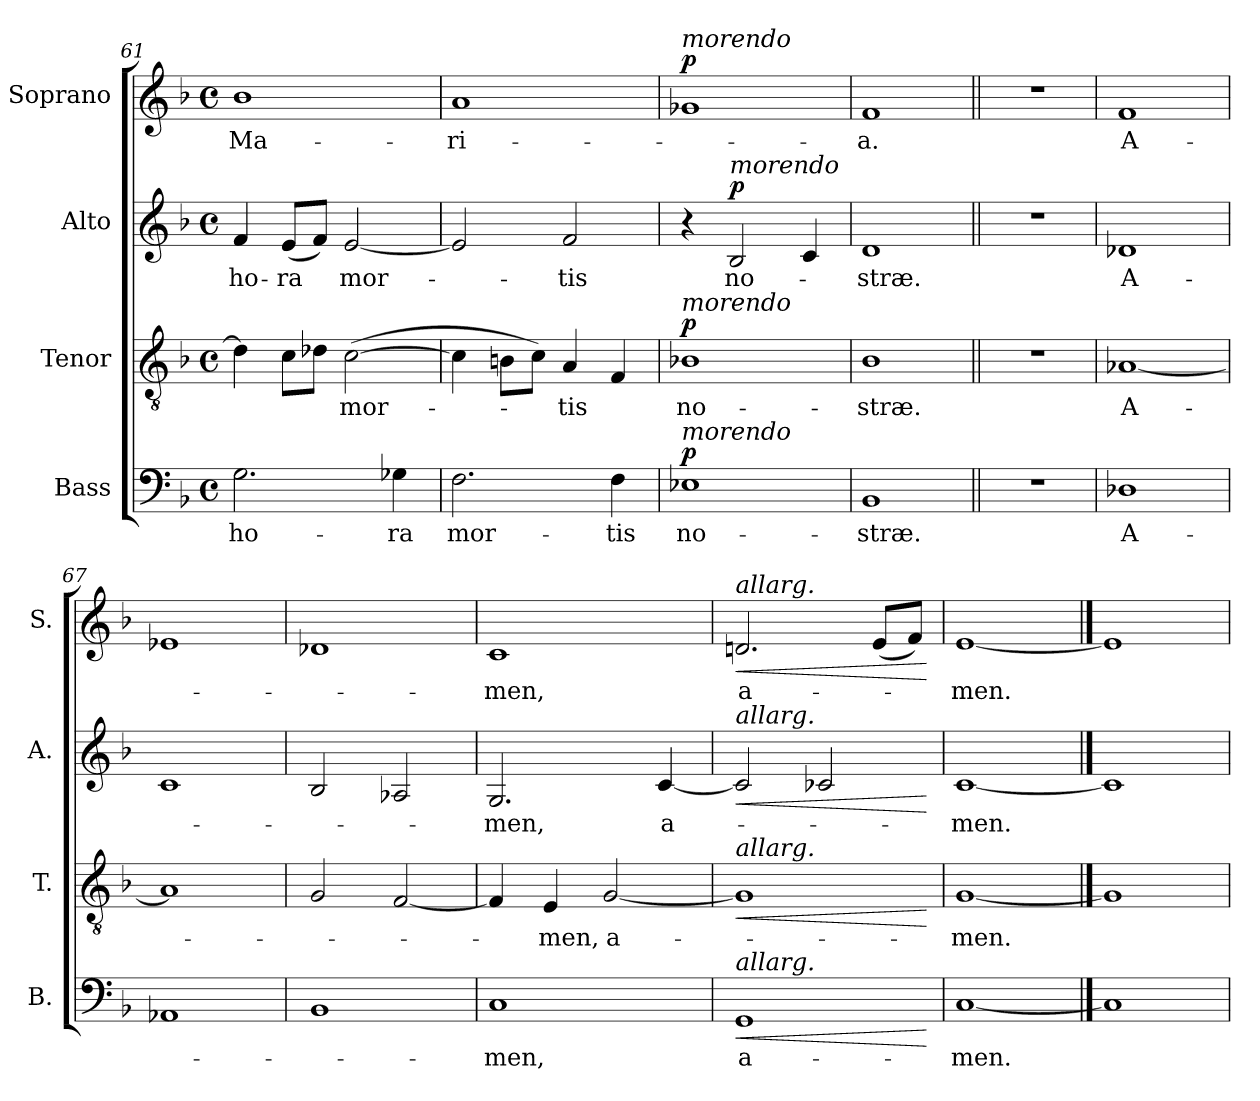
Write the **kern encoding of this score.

**kern	**text	**dynam	**kern	**text	**dynam	**kern	**text	**dynam	**kern	**text	**dynam
*part4	*part4	*part4	*part3	*part3	*part3	*part2	*part2	*part2	*part1	*part1	*part1
*staff4	*staff4	*staff4	*staff3	*staff3	*staff3	*staff2	*staff2	*staff2	*staff1	*staff1	*staff1
*I"Bass	*	*	*I"Tenor	*	*	*I"Alto	*	*	*I"Soprano	*	*
*I'B.	*	*	*I'T.	*	*	*I'A.	*	*	*I'S.	*	*
*clefF4	*	*	*clefGv2	*	*	*clefG2	*	*	*clefG2	*	*
*k[b-]	*	*	*k[b-]	*	*	*k[b-]	*	*	*k[b-]	*	*
*M4/4	*	*	*M4/4	*	*	*M4/4	*	*	*M4/4	*	*
*met(c)	*	*	*met(c)	*	*	*met(c)	*	*	*met(c)	*	*
=61	=61	=61	=61	=61	=61	=61	=61	=61	=61	=61	=61
!	!LO:LY:b	!	!	!	!	!	!LO:LY:b	!	!	!LO:LY:b	!
2.G\	ho-	.	4d-\]	.	.	4f/	ho-	.	1b-	Ma-	.
!	!	!	!	!	!	!	!LO:LY:b	!	!	!	!
.	.	.	8c\L	.	.	(<8e/L	-ra	.	.	.	.
.	.	.	8d-X\J	.	.	8f/J)	.	.	.	.	.
!	!	!	!	!LO:LY:b	!	!	!LO:LY:b	!	!	!	!
.	.	.	(>[2c\	mor-	.	[2e/	mor-	.	.	.	.
!	!LO:LY:b	!	!	!	!	!	!	!	!	!	!
4G-X\	-ra	.	.	.	.	.	.	.	.	.	.
!!LO:LB:g=z
=62	=62	=62	=62	=62	=62	=62	=62	=62	=62	=62	=62
!	!LO:LY:b	!	!	!	!	!	!	!	!	!LO:LY:b	!
2.F\	mor-	.	4c\]	.	.	2e/]	.	.	1a	-ri-	.
.	.	.	8Bn\L	.	.	.	.	.	.	.	.
.	.	.	8c\J)	.	.	.	.	.	.	.	.
!	!	!	!	!LO:LY:b	!	!	!LO:LY:b	!	!	!	!
.	.	.	4A/	-tis	.	2f/	-tis	.	.	.	.
!	!LO:LY:b	!	!	!	!	!	!	!	!	!	!
4F\	-tis	.	4F/	.	.	.	.	.	.	.	.
=63	=63	=63	=63	=63	=63	=63	=63	=63	=63	=63	=63
!	!	!	!	!	!	!	!	!	!LO:TX:a:i:t=morendo	!	!
!	!	!	!LO:TX:a:i:t=morendo	!	!	!	!	!	!	!	!
!LO:TX:a:i:t=morendo	!	!	!	!	!	!	!	!	!	!	!
!	!LO:LY:b	!LO:DY:a	!	!LO:LY:b	!LO:DY:a	!	!	!	!	!	!LO:DY:a
1E-X	no-	p	1B-X	no-	p	4r	.	.	1g-X	.	p
!	!	!	!	!	!	!LO:TX:a:i:t=morendo	!	!	!	!	!
!	!	!	!	!	!	!	!LO:LY:b	!LO:DY:a	!	!	!
.	.	.	.	.	.	2B-/	no-	p	.	.	.
.	.	.	.	.	.	4c/	.	.	.	.	.
=64	=64	=64	=64	=64	=64	=64	=64	=64	=64	=64	=64
!	!LO:LY:b	!	!	!LO:LY:b	!	!	!LO:LY:b	!	!	!LO:LY:b	!
1BB-	-stræ.	.	1B-	-stræ.	.	1d	-stræ.	.	1f	-a.	.
=65||	=65||	=65||	=65||	=65||	=65||	=65||	=65||	=65||	=65||	=65||	=65||
1r	.	.	1r	.	.	1r	.	.	1r	.	.
=66	=66	=66	=66	=66	=66	=66	=66	=66	=66	=66	=66
!	!LO:LY:b	!	!	!LO:LY:b	!	!	!LO:LY:b	!	!	!LO:LY:b	!
1D-X	A-	.	[1A-X	A-	.	1d-X	A-	.	1f	A-	.
=67	=67	=67	=67	=67	=67	=67	=67	=67	=67	=67	=67
1AA-X	.	.	1A-]	.	.	1c	.	.	1e-X	.	.
=68	=68	=68	=68	=68	=68	=68	=68	=68	=68	=68	=68
1BB-	.	.	2G/	.	.	2B-/	.	.	1d-X	.	.
.	.	.	[2F/	.	.	2A-X/	.	.	.	.	.
=69	=69	=69	=69	=69	=69	=69	=69	=69	=69	=69	=69
!	!LO:LY:b	!	!	!	!	!	!LO:LY:b	!	!	!LO:LY:b	!
1C	-men,	.	4F/]	.	.	2.G/	-men,	.	1c	-men,	.
!	!	!	!	!LO:LY:b	!	!	!	!	!	!	!
.	.	.	4E/	-men,	.	.	.	.	.	.	.
!	!	!	!	!LO:LY:b	!	!	!	!	!	!	!
.	.	.	[2G/	a-	.	.	.	.	.	.	.
!	!	!	!	!	!	!	!LO:LY:b	!	!	!	!
.	.	.	.	.	.	[4c/	a-	.	.	.	.
=70	=70	=70	=70	=70	=70	=70	=70	=70	=70	=70	=70
!	!	!	!	!	!	!	!	!	!LO:TX:a:i:t=allarg.	!	!
!	!	!	!	!	!	!LO:TX:a:i:t=allarg.	!	!	!	!	!
!	!	!	!LO:TX:a:i:t=allarg.	!	!	!	!	!	!	!	!
!LO:TX:a:i:t=allarg.	!	!	!	!	!	!	!	!	!	!	!
!	!LO:LY:b	!LO:HP:b	!	!	!LO:HP:b	!	!	!LO:HP:b	!	!LO:LY:b	!LO:HP:b
1GG	a-	<	1G]	.	<	2c/]	.	<	2.dn/	a-	<
.	.	.	.	.	.	2c-X/	.	.	.	.	.
.	.	.	.	.	.	.	.	.	(<8e/L	.	.
.	.	.	.	.	.	.	.	.	8f/J)	.	.
.	.	[	.	.	[	.	.	[	.	.	[
=71	=71	=71	=71	=71	=71	=71	=71	=71	=71	=71	=71
!	!LO:LY:b	!	!	!LO:LY:b	!	!	!LO:LY:b	!	!	!LO:LY:b	!
[1C	-men.	.	[1G	-men.	.	[1c	-men.	.	[1e	-men.	.
==72	==72	==72	==72	==72	==72	==72	==72	==72	==72	==72	==72
1C]	.	.	1G]	.	.	1c]	.	.	1e]	.	.
=	=	=	=	=	=	=	=	=	=	=	=
*-	*-	*-	*-	*-	*-	*-	*-	*-	*-	*-	*-
